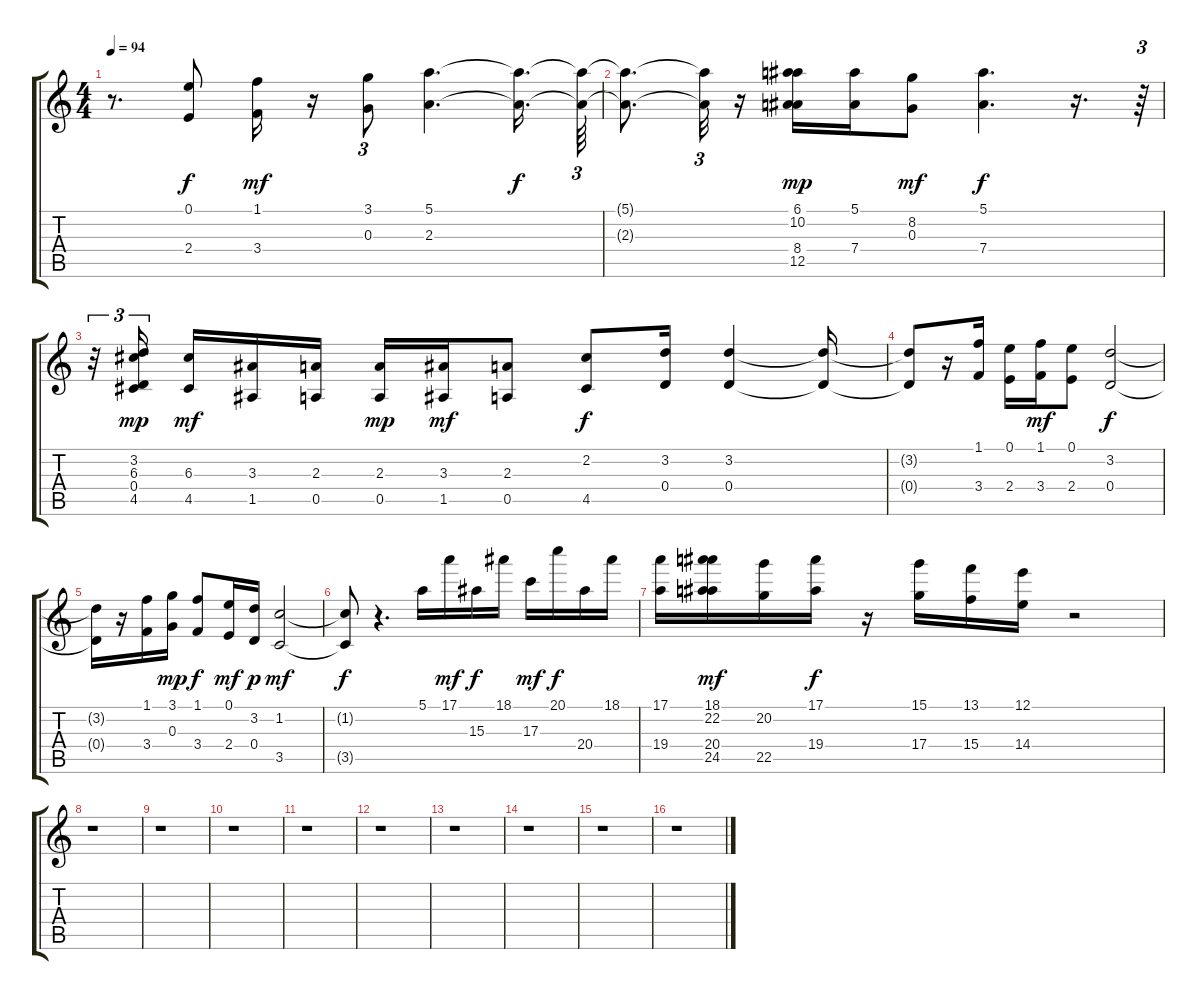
\track "" {instrument acousticguitarsteel}
\staff {score tabs}
\tuning (E4 B3 G3 D3 A2 E2) {hide}
\ts (4 4)
\tempo 94
\clef g2
\ks c
r.8{d dy p} (0.1 2.4).8{dy f} (1.1 3.4).16{dy mf} r.16 (3.1 0.3).8{tu (3 2)} (5.1 2.3).4{d} (5.1{t} 2.3{t}).16{d dy f} (5.1{t} 2.3{t}).64{tu (3 2)} |
(5.1{t} 2.3{t}).8{d} (5.1{t} 2.3{t}).32{tu (3 2)} r.16 (6.1 10.2 8.4 12.5).16{dy mp} (5.1 7.4).16 (8.2 0.3).8{dy mf} (5.1 7.4).4{d dy f} r.16{d} r.64{tu (3 2)} |
r.32{tu (3 2)} (3.2 6.3 0.4 4.5).16{tu (3 2) dy mp beam splitsecondary} (6.3 4.5).16{dy mf} (3.3 1.5).16 (2.3 0.5).16 (2.3 0.5).16{dy mp} (3.3 1.5).16{dy mf} (2.3 0.5).8 (2.2 4.5).8{dy f} (3.2 0.4).16 (3.2 0.4).4 (3.2{t} 0.4{t}).16 |
(3.2{t} 0.4{t}).8 r.16 (1.1 3.4).16 (0.1 2.4).16 (1.1 3.4).16{dy mf} (0.1 2.4).8 (3.2 0.4).2{dy f} |
(3.2{t} 0.4{t}).16 r.16 (1.1 3.4).16 (3.1 0.3).16{dy mp} (1.1 3.4).8{dy f} (0.1 2.4).16{dy mf} (3.2 0.4).16{dy p} (1.2 3.5).2{dy mf} |
(1.2{t} 3.5{t}).8{dy f} r.4{d} 5.1.16 17.1.16{dy mf} 15.3.16{dy f} 18.1.16 17.3.16{dy mf} 20.1.16{dy f} 20.4.16 18.1.16 |
(17.1 19.4).16 (18.1 22.2 20.4 24.5).16{dy mf} (20.2 22.5).16 (17.1 19.4).16{dy f} r.16 (15.1 17.4).16 (13.1 15.4).16 (12.1 14.4).16 r.2 |
r.1 |
r.1 |
r.1 |
r.1 |
r.1 |
r.1 |
r.1 |
r.1 |
r.1
